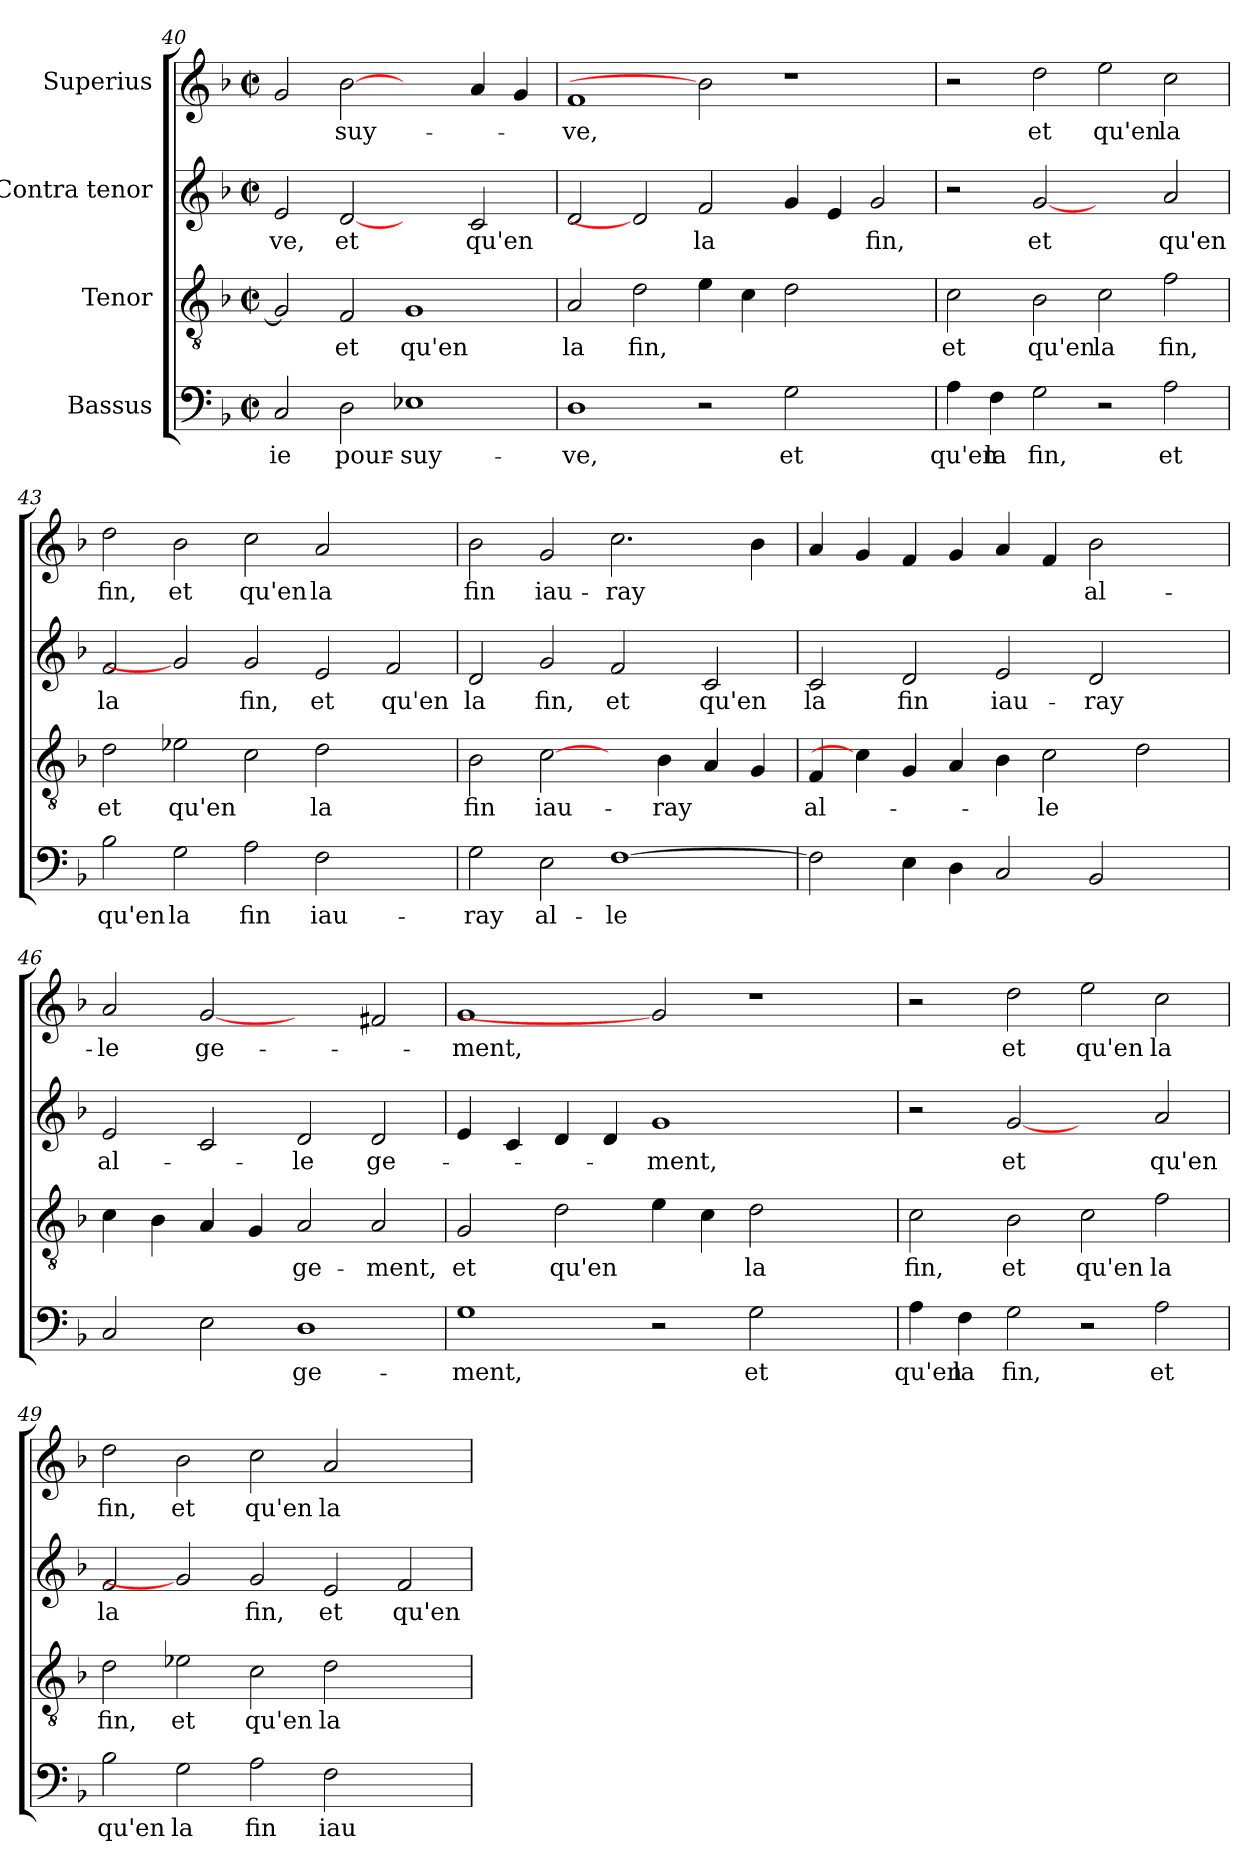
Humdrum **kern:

**kern	**text	**kern	**text	**kern	**text	**kern	**text
*part4	*part4	*part3	*part3	*part2	*part2	*part1	*part1
*staff4	*staff4	*staff3	*staff3	*staff2	*staff2	*staff1	*staff1
*I"Bassus	*	*I"Tenor	*	*I"Contra tenor	*	*I"Superius	*
*clefF4	*	*clefGv2	*	*clefG2	*	*clefG2	*
*k[b-]	*	*k[b-]	*	*k[b-]	*	*k[b-]	*
*F:	*	*F:	*	*F:	*	*F:	*
*M2/2	*	*M2/2	*	*M2/2	*	*M2/2	*
*met(c|)	*	*met(c|)	*	*met(c|)	*	*met(c|)	*
=40	=40	=40	=40	=40	=40	=40	=40
!	!LO:LY:b	!	!	!	!LO:LY:b	!	!
2C/	ie	2G/]	.	2e/	-ve,	2g/	.
!	!LO:LY:b	!	!LO:LY:b	!	!LO:LY:b	!	!LO:LY:b
2D\	pour-	2F/	et	[2d	et	[2b-	-suy-
!	!LO:LY:b	!	!LO:LY:b	!	!	!	!
1E-X	-suy-	1G	qu'en	2ryy	.	2ryy	.
!	!	!	!	!	!LO:LY:b	!	!
.	.	.	.	2c/	qu'en	4a/	.
.	.	.	.	.	.	4g/	.
=41	=41	=41	=41	=41	=41	=41	=41
!	!LO:LY:b	!	!LO:LY:b	!	!	!	!LO:LY:b
1D	-ve,	2A/	la	2d/	.	1f	-ve,
!	!	!	!LO:LY:b	!	!	!	!
.	.	2d\	fin,	2d]	.	.	.
!	!	!	!	!	!LO:LY:b	!	!
2r	.	4e\	.	2f/	la	2b-]	.
.	.	4c\	.	.	.	.	.
!	!LO:LY:b	!	!	!	!	!	!
2G\	et	2d\	.	4g/	.	1r	.
.	.	.	.	4e/	.	.	.
!	!	!	!	!	!LO:LY:b	!	!
2ryy	.	2ryy	.	2g/	fin,	.	.
=42	=42	=42	=42	=42	=42	=42	=42
!	!LO:LY:b	!	!LO:LY:b	!	!	!	!
4A\	qu'en	2c\	et	2r	.	2r	.
!	!LO:LY:b	!	!	!	!	!	!
4F\	la	.	.	.	.	.	.
!	!LO:LY:b	!	!LO:LY:b	!	!LO:LY:b	!	!LO:LY:b
2G\	fin,	2B-\	qu'en	[2g	et	2dd\	et
!	!	!	!LO:LY:b	!	!	!	!LO:LY:b
2r	.	2c\	la	2ryy	.	2ee\	qu'en
!	!LO:LY:b	!	!LO:LY:b	!	!LO:LY:b	!	!LO:LY:b
2A\	et	2f\	fin,	2a/	qu'en	2cc\	la
=43	=43	=43	=43	=43	=43	=43	=43
!	!LO:LY:b	!	!LO:LY:b	!	!LO:LY:b	!	!LO:LY:b
2B-\	qu'en	2d\	et	2f/	la	2dd\	fin,
!	!LO:LY:b	!	!LO:LY:b	!	!	!	!LO:LY:b
2G\	la	2e-X\	qu'en	2g]	.	2b-\	et
!	!LO:LY:b	!	!	!	!LO:LY:b	!	!LO:LY:b
2A\	fin	2c\	.	2g/	fin,	2cc\	qu'en
!	!LO:LY:b	!	!LO:LY:b	!	!LO:LY:b	!	!LO:LY:b
2F\	iau-	2d\	la	2e/	et	2a/	la
!	!	!	!	!	!LO:LY:b	!	!
2ryy	.	2ryy	.	2f/	qu'en	2ryy	.
!!LO:LB:g=z
=44	=44	=44	=44	=44	=44	=44	=44
!	!LO:LY:b	!	!LO:LY:b	!	!LO:LY:b	!	!LO:LY:b
2G\	-ray	2B-\	fin	2d/	la	2b-\	fin
!	!LO:LY:b	!	!LO:LY:b	!	!LO:LY:b	!	!LO:LY:b
2E\	al-	[2c\	iau-	2g/	fin,	2g/	iau-
!	!LO:LY:b	!	!	!	!LO:LY:b	!	!LO:LY:b
[1F	-le	4ryy	.	2f/	et	2.cc\	-ray
!	!	!	!LO:LY:b	!	!	!	!
.	.	4B-\	-ray	.	.	.	.
!	!	!	!	!	!LO:LY:b	!	!
.	.	4A/	.	2c/	qu'en	.	.
.	.	4G/	.	.	.	4b-\	.
=45	=45	=45	=45	=45	=45	=45	=45
!	!	!	!LO:LY:b	!	!LO:LY:b	!	!
2F\]	.	4F/	al-	2c/	la	4a/	.
.	.	4c\]	.	.	.	4g/	.
!	!	!	!	!	!LO:LY:b	!	!
4E\	.	4G/	.	2d/	fin	4f/	.
4D\	.	4A/	.	.	.	4g/	.
!	!	!	!	!	!LO:LY:b	!	!
2C/	.	4B-\	.	2e/	iau-	4a/	.
!	!	!	!LO:LY:b	!	!	!	!
.	.	2c\	-le	.	.	4f/	.
!	!	!	!	!	!LO:LY:b	!	!LO:LY:b
2BB-/	.	.	.	2d/	-ray	2b-\	al-
.	.	2d\	.	.	.	.	.
4ryy	.	.	.	4ryy	.	4ryy	.
=46	=46	=46	=46	=46	=46	=46	=46
!	!	!	!	!	!LO:LY:b	!	!LO:LY:b
2C/	.	4c\	.	2e/	al-	2a/	-le
.	.	4B-\	.	.	.	.	.
!	!	!	!	!	!	!	!LO:LY:b
2E\	.	4A/	.	2c/	.	[2g	ge-
.	.	4G/	.	.	.	.	.
!	!LO:LY:b	!	!LO:LY:b	!	!LO:LY:b	!	!
1D	ge-	2A/	ge-	2d/	-le	2ryy	.
!	!	!	!LO:LY:b	!	!LO:LY:b	!	!
.	.	2A/	-ment,	2d/	ge-	2f#X/	.
=47	=47	=47	=47	=47	=47	=47	=47
!	!LO:LY:b	!	!LO:LY:b	!	!	!	!LO:LY:b
1G	-ment,	2G/	et	4e/	.	1g	-ment,
.	.	.	.	4c/	.	.	.
!	!	!	!LO:LY:b	!	!	!	!
.	.	2d\	qu'en	4d/	.	.	.
.	.	.	.	4d/	.	.	.
!	!	!	!	!	!LO:LY:b	!	!
2r	.	4e\	.	1g	-ment,	2g]	.
.	.	4c\	.	.	.	.	.
!	!LO:LY:b	!	!LO:LY:b	!	!	!	!
2G\	et	2d\	la	.	.	1r	.
2ryy	.	2ryy	.	2ryy	.	.	.
!!LO:PB:g=z
=48	=48	=48	=48	=48	=48	=48	=48
!	!LO:LY:b	!	!LO:LY:b	!	!	!	!
4A\	qu'en	2c\	fin,	2r	.	2r	.
!	!LO:LY:b	!	!	!	!	!	!
4F\	la	.	.	.	.	.	.
!	!LO:LY:b	!	!LO:LY:b	!	!LO:LY:b	!	!LO:LY:b
2G\	fin,	2B-\	et	[2g	et	2dd\	et
!	!	!	!LO:LY:b	!	!	!	!LO:LY:b
2r	.	2c\	qu'en	2ryy	.	2ee\	qu'en
!	!LO:LY:b	!	!LO:LY:b	!	!LO:LY:b	!	!LO:LY:b
2A\	et	2f\	la	2a/	qu'en	2cc\	la
=49	=49	=49	=49	=49	=49	=49	=49
!	!LO:LY:b	!	!LO:LY:b	!	!LO:LY:b	!	!LO:LY:b
2B-\	qu'en	2d\	fin,	2f/	la	2dd\	fin,
!	!LO:LY:b	!	!LO:LY:b	!	!	!	!LO:LY:b
2G\	la	2e-X\	et	2g]	.	2b-\	et
!	!LO:LY:b	!	!LO:LY:b	!	!LO:LY:b	!	!LO:LY:b
2A\	fin	2c\	qu'en	2g/	fin,	2cc\	qu'en
!	!LO:LY:b	!	!LO:LY:b	!	!LO:LY:b	!	!LO:LY:b
2F\	iau-	2d\	la	2e/	et	2a/	la
!	!	!	!	!	!LO:LY:b	!	!
2ryy	.	2ryy	.	2f/	qu'en	2ryy	.
=	=	=	=	=	=	=	=
*-	*-	*-	*-	*-	*-	*-	*-
